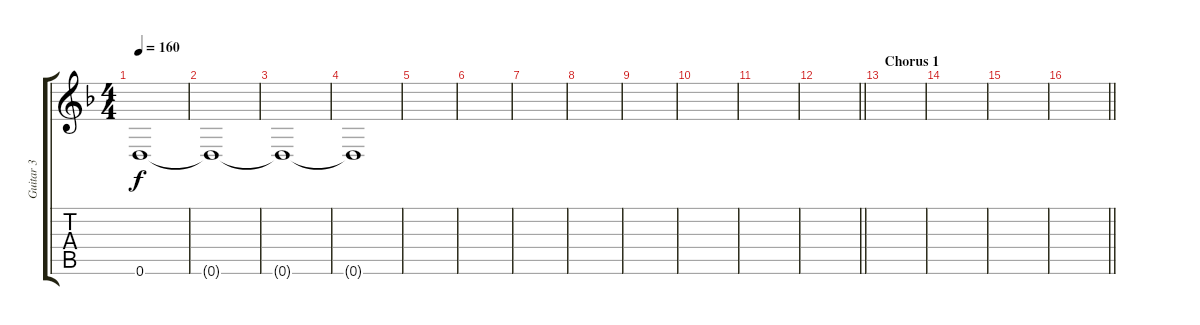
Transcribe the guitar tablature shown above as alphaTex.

\track ("Guitar 3" "Guitar 3") {instrument distortionguitar}
\staff {score tabs}
\tuning (E4 B3 G3 D3 A2 D2) {hide}
\ts (4 4)
\tempo 160
\clef g2
\ks dminor
0.6.1{dy f} |
0.6{t}.1 |
0.6{t}.1 |
0.6{t}.1 |
|
|
|
|
|
|
|
\barLineRight lightlight
|
\section ("" "Chorus 1")
|
|
|
\barLineRight lightlight
